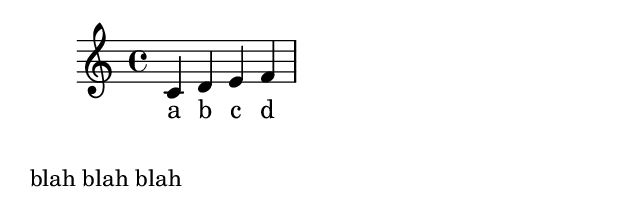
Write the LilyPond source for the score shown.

\version "2.13.4"

\header {
  texidoc = "Having markup after a loose line doesn't confuse the page layout
engine."
}

#(set-default-paper-size "a6")

\book {
  \score {
  <<
     \new Staff <<
       \new Voice = "asdf" { c' d' e' f' }
     >>
     \new Lyrics \lyricsto "asdf" \lyricmode { a b c d }
  >>
  }
  \markup "blah blah blah"
}

